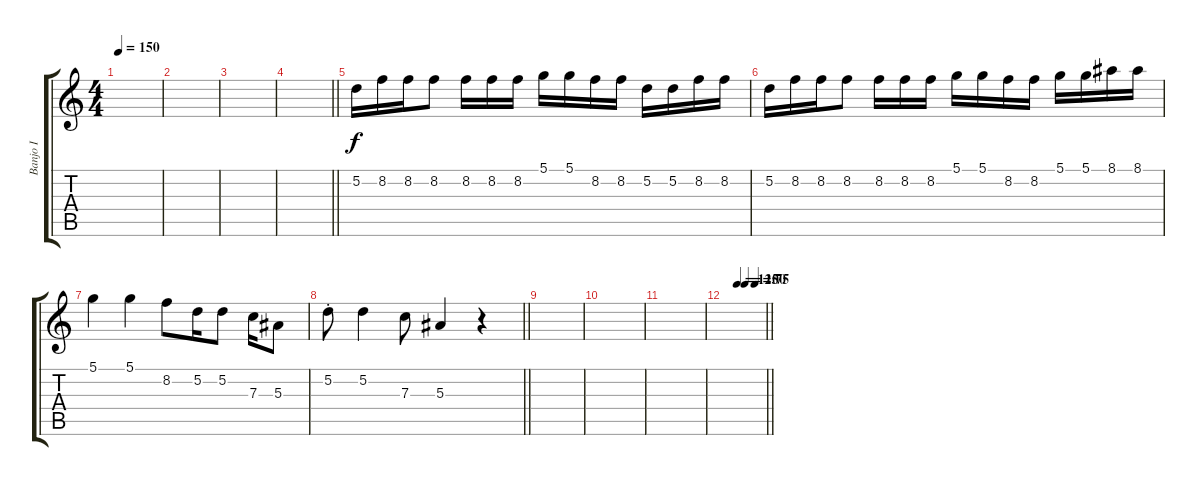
\track ("Banjo I" "Banjo I") {instrument banjo}
\staff {score tabs}
\tuning (D4 A3 F3 C3 G2 D2) {hide}
\displaytranspose 12
\ts (4 4)
\tempo 150
\clef g2
\ks c
|
|
|
\barLineRight lightlight
|
5.2.16{dy f} 8.2.16 8.2.16 8.2.8 8.2.16 8.2.16 8.2.16 5.1.16 5.1.16 8.2.16 8.2.16 5.2.16 5.2.16 8.2.16 8.2.16 |
5.2.16 8.2.16 8.2.16 8.2.8 8.2.16 8.2.16 8.2.16 5.1.16 5.1.16 8.2.16 8.2.16 5.1.16 5.1.16 8.1.16 8.1.16 |
5.1.4 5.1.4 8.2.8 5.2.16 5.2.8 7.3.16 5.3.8 |
\barLineRight lightlight
5.2{st}.8 5.2.4 7.3.8 5.3.4 r.4 |
|
|
|
\tempo (125 0.3125)
\tempo (100 0.5)
\tempo (75 0.75)
\barLineRight lightlight
